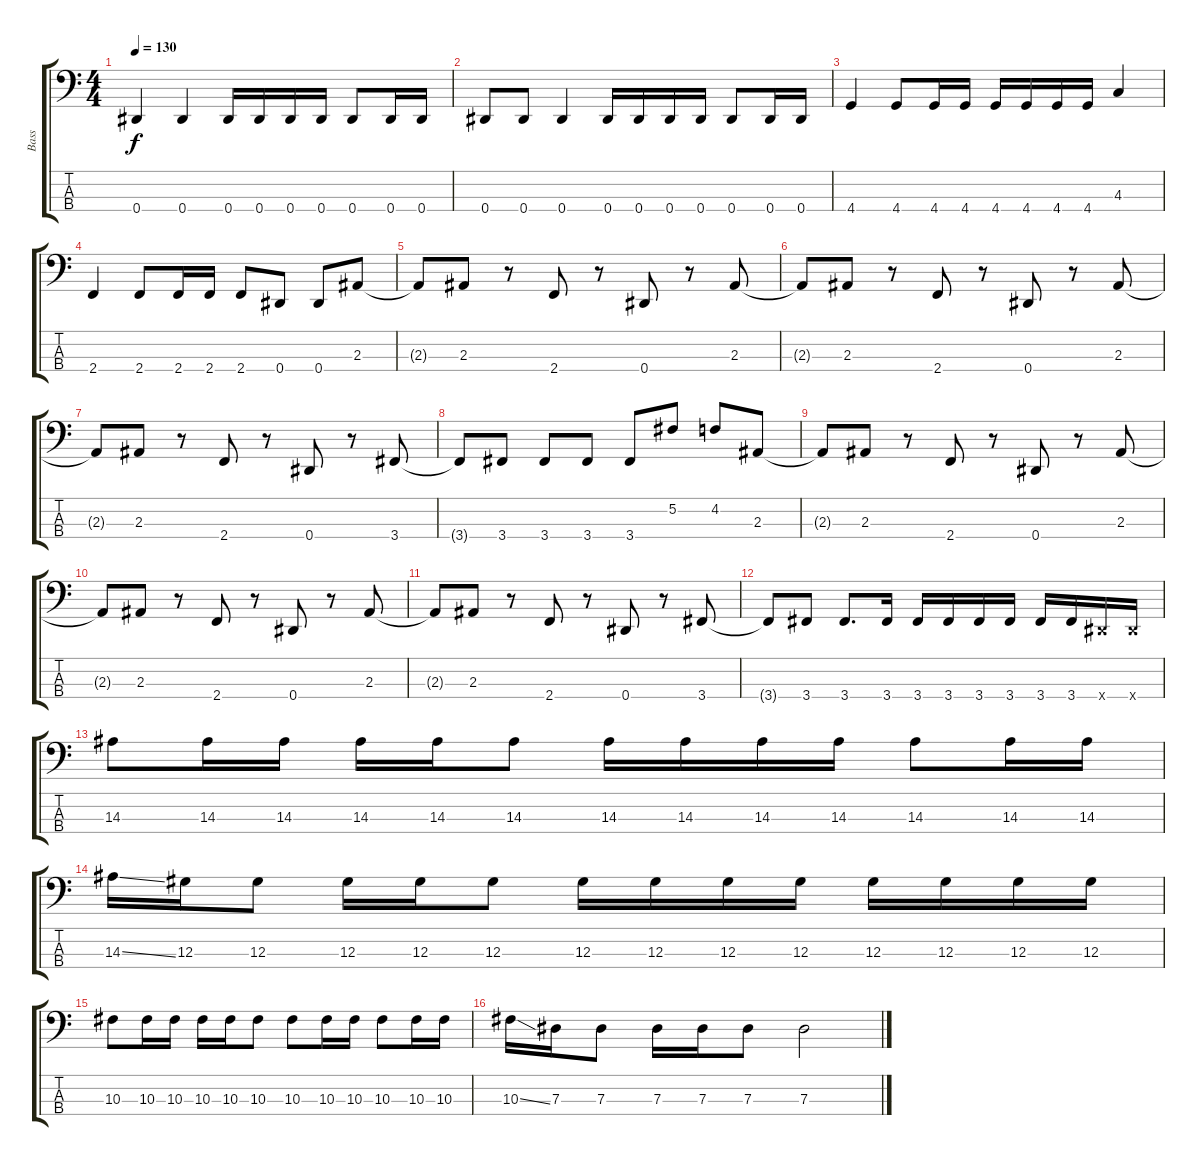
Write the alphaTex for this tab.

\track ("Bass" "Bass") {instrument electricbassfinger}
\staff {score tabs}
\tuning (Gb2 Db2 Ab1 Eb1) {hide}
\ts (4 4)
\tempo 130
\clef f4
\ks c
0.4.4{dy f} 0.4.4 0.4.16 0.4.16 0.4.16 0.4.16 0.4.8 0.4.16 0.4.16 |
0.4.8 0.4.8 0.4.4 0.4.16 0.4.16 0.4.16 0.4.16 0.4.8 0.4.16 0.4.16 |
4.4.4 4.4.8 4.4.16 4.4.16 4.4.16 4.4.16 4.4.16 4.4.16 4.3.4 |
2.4.4 2.4.8 2.4.16 2.4.16 2.4.8 0.4.8 0.4.8 2.3.8 |
2.3{t}.8 2.3.8 r.8 2.4.8 r.8 0.4.8 r.8 2.3.8 |
2.3{t}.8 2.3.8 r.8 2.4.8 r.8 0.4.8 r.8 2.3.8 |
2.3{t}.8 2.3.8 r.8 2.4.8 r.8 0.4.8 r.8 3.4.8 |
3.4{t}.8 3.4.8 3.4.8 3.4.8 3.4.8 5.2.8 4.2.8 2.3.8 |
2.3{t}.8 2.3.8 r.8 2.4.8 r.8 0.4.8 r.8 2.3.8 |
2.3{t}.8 2.3.8 r.8 2.4.8 r.8 0.4.8 r.8 2.3.8 |
2.3{t}.8 2.3.8 r.8 2.4.8 r.8 0.4.8 r.8 3.4.8 |
3.4{t}.8 3.4.8 3.4.8{d} 3.4.16 3.4.16 3.4.16 3.4.16 3.4.16 3.4.16 3.4.16 0.4{x}.16 0.4{x}.16 |
14.3.8 14.3.16 14.3.16 14.3.16 14.3.16 14.3.8 14.3.16 14.3.16 14.3.16 14.3.16 14.3.8 14.3.16 14.3.16 |
14.3{ss}.16 12.3.16 12.3.8 12.3.16 12.3.16 12.3.8 12.3.16 12.3.16 12.3.16 12.3.16 12.3.16 12.3.16 12.3.16 12.3.16 |
10.3.8 10.3.16 10.3.16 10.3.16 10.3.16 10.3.8 10.3.8 10.3.16 10.3.16 10.3.8 10.3.16 10.3.16 |
10.3{ss}.16 7.3.16 7.3.8 7.3.16 7.3.16 7.3.8 7.3.2
